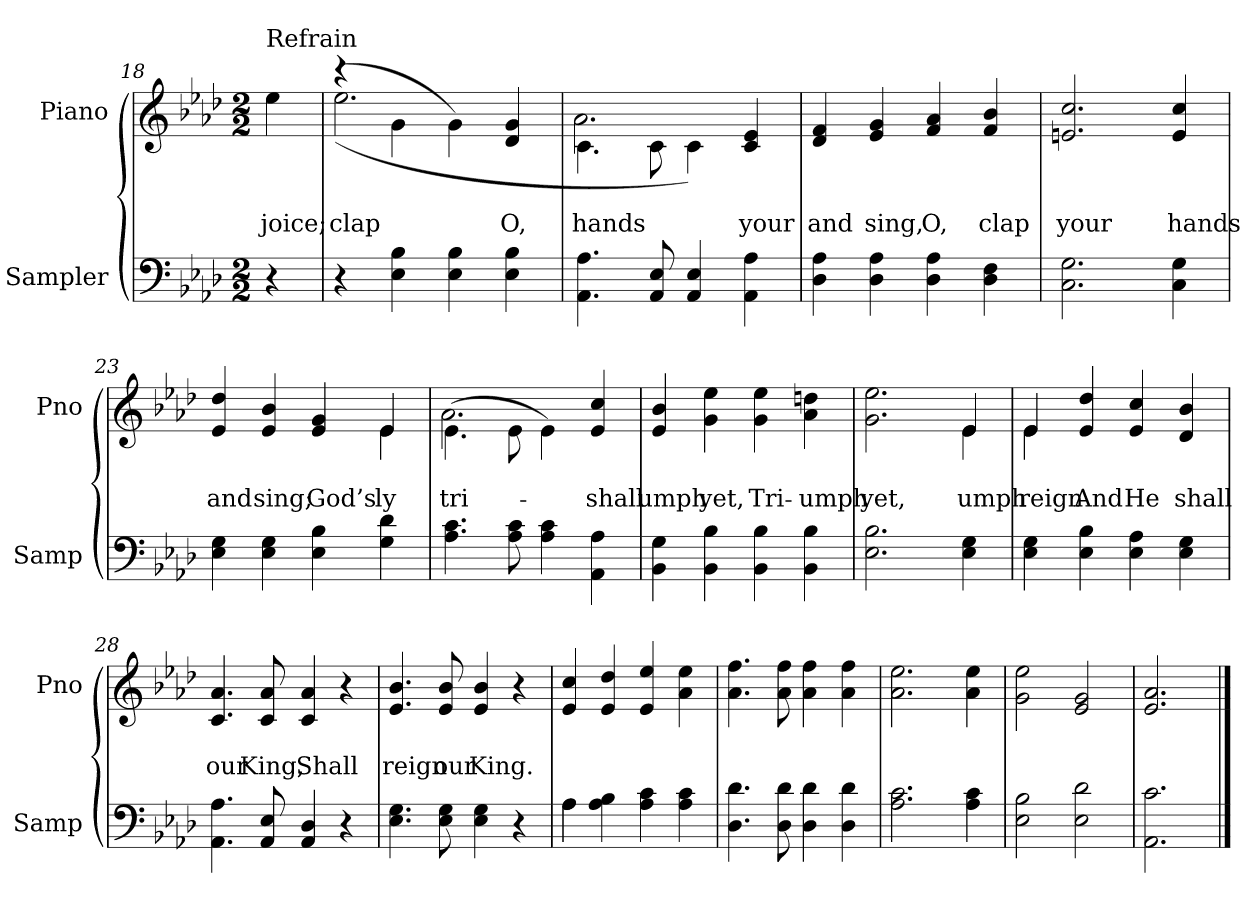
**kern	**kern	**text	**text
*part2	*part1	*part1	*part1
*staff2	*staff1	*staff1	*staff1
*I"Sampler	*I"Piano	*	*
*I'Samp	*I'Pno	*	*
*clefF4	*clefG2	*	*
*k[b-e-a-d-]	*k[b-e-a-d-]	*	*
*A-:	*A-:	*	*
*M2/2	*M2/2	*	*
=18	=18	=18	=18
!	!LO:TX:t=Refrain	!	!
4r	4ee-\	.	-joice;
=19	=19	=19	=19
*	*^	*	*
4r	(4r	(2.ee-	.	clap
4E- 4B-	4g\	.	.	.
4E- 4B-	4g\)	.	.	.
4E- 4B-	4d- 4g	4ryy	.	O,
=20	=20	=20	=20	=20
4.AA- 4.A-	4.c\	2.a-	.	hands
8AA- 8E-	8c\	.	.	.
4AA- 4E-	4c\)	.	.	.
4AA- 4A-	4c 4e-	4ryy	.	your
*	*v	*v	*	*
=21	=21	=21	=21
4D- 4A-	4d- 4f	.	and
4D- 4A-	4e- 4g	.	sing,
4D- 4A-	4f 4a-	.	O,
4D- 4F	4f 4b-	.	clap
=22	=22	=22	=22
2.C 2.G	2.en 2.cc	.	your
4C 4G	4e 4cc	.	hands
=23	=23	=23	=23
*	*^	*	*
4E- 4G	4e- 4dd-	2.ryy	.	and
4E- 4G	4e- 4b-	.	.	sing;
4E- 4B-	4e- 4g	.	.	God’s
4G 4d-	4e-/	4e-	.	-ly
=24	=24	=24	=24	=24
4.A- 4.c	(4.e-\	2.a-	.	tri-
8A- 8c	8e-\	.	.	.
4A- 4c	4e-\)	.	.	.
4AA- 4A-	4e- 4cc	4ryy	.	shall
*	*v	*v	*	*
=25	=25	=25	=25
4BB- 4G	4e- 4b-	.	-umph
4BB- 4B-	4g 4ee-	.	yet,
4BB- 4B-	4g 4ee-	.	Tri-
4BB- 4B-	4a- 4ddn	.	-umph
=26	=26	=26	=26
*	*^	*	*
2.E- 2.B-	2.g 2.ee-	2.ryy	.	yet,
4E- 4G	4e-/	4e-	.	-umph
=27	=27	=27	=27	=27
4E- 4G	4e-/	4e-	.	reign
4E- 4B-	4e- 4dd-	2.ryy	.	And
4E- 4A-	4e- 4cc	.	.	He
4E- 4G	4d- 4b-	.	.	shall
*	*v	*v	*	*
=28	=28	=28	=28
4.AA- 4.A-	4.c 4.a-	.	our
8AA- 8E-	8c 8a-	.	King,
4AA- 4D-	4c 4a-	.	Shall
4r	4r	.	.
=29	=29	=29	=29
4.E- 4.G	4.e- 4.b-	.	reign
8E- 8G	8e- 8b-	.	our
4E- 4G	4e- 4b-	.	King.
4r	4r	.	.
=30	=30	=30	=30
*^	*	*	*
4A-\	4A-	4e- 4cc	.	.
4A- 4B-	2.ryy	4e- 4dd-	.	.
4A- 4c	.	4e- 4ee-	.	.
4A- 4c	.	4a- 4ee-	.	.
*v	*v	*	*	*
=31	=31	=31	=31
4.D- 4.d-	4.a- 4.ff	.	.
8D- 8d-	8a- 8ff	.	.
4D- 4d-	4a- 4ff	.	.
4D- 4d-	4a- 4ff	.	.
=32	=32	=32	=32
2.A- 2.c	2.a- 2.ee-	.	.
4A- 4c	4a- 4ee-	.	.
=33	=33	=33	=33
2E- 2B-	2g 2ee-	.	.
2E- 2d-	2e- 2g	.	.
=34	=34	=34	=34
2.AA- 2.c	2.e- 2.a-	.	.
==	==	==	==
*-	*-	*-	*-
